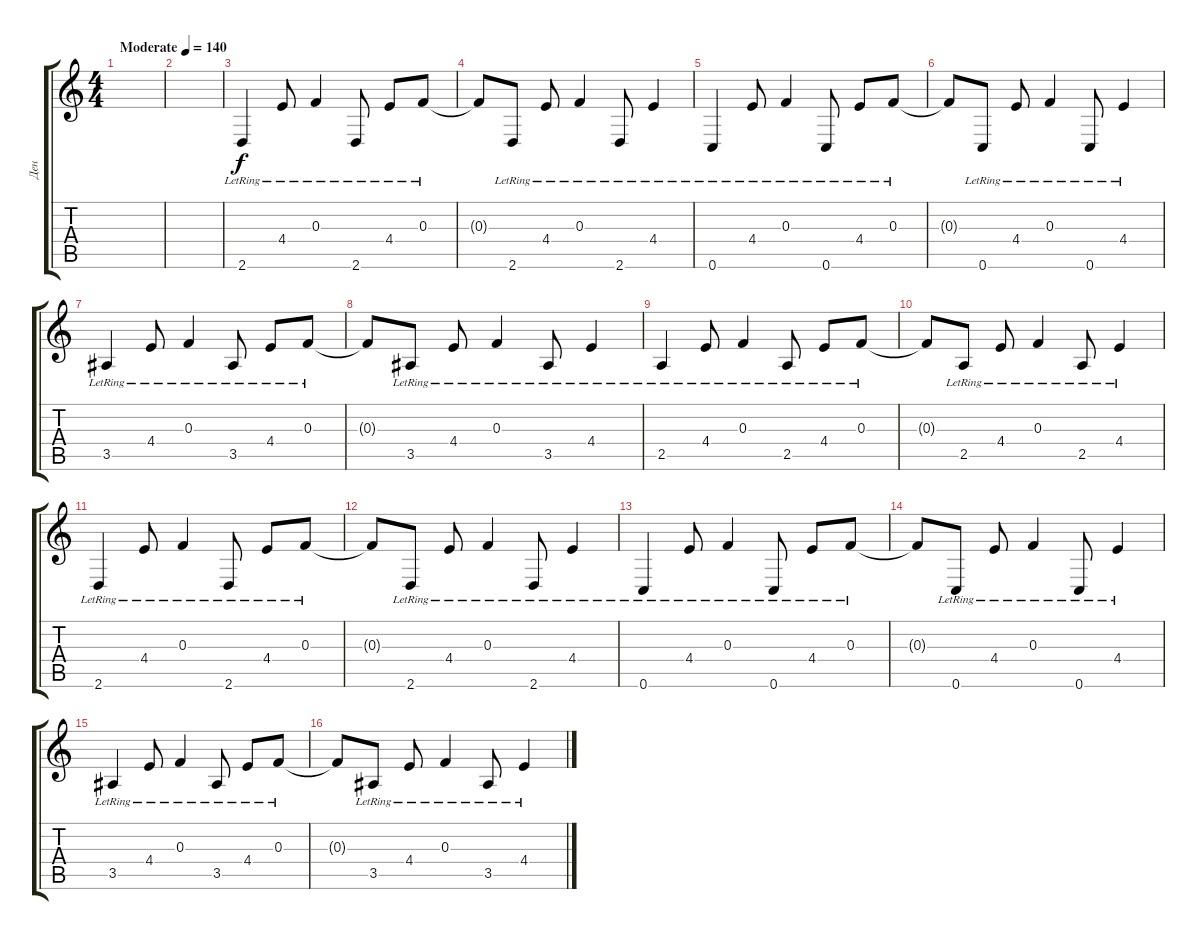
\track ("Ден" "Ден") {instrument electricguitarclean}
\staff {score tabs}
\tuning (D4 A3 F3 C3 G2 C2) {hide}
\ts (4 4)
\tempo (140 "Moderate")
\clef g2
\ks c
|
|
2.6{lr}.4 4.4{lr}.8 0.3{lr}.4 2.6{lr}.8 4.4{lr}.8 0.3{lr}.8 |
0.3{t}.8 2.6{lr}.8 4.4{lr}.8 0.3{lr}.4 2.6{lr}.8 4.4{lr}.4 |
0.6{lr}.4 4.4{lr}.8 0.3{lr}.4 0.6{lr}.8 4.4{lr}.8 0.3{lr}.8 |
0.3{t}.8 0.6{lr}.8 4.4{lr}.8 0.3{lr}.4 0.6{lr}.8 4.4{lr}.4 |
3.5{lr}.4 4.4{lr}.8 0.3{lr}.4 3.5{lr}.8 4.4{lr}.8 0.3{lr}.8 |
0.3{t}.8 3.5{lr}.8 4.4{lr}.8 0.3{lr}.4 3.5{lr}.8 4.4{lr}.4 |
2.5{lr}.4 4.4{lr}.8 0.3{lr}.4 2.5{lr}.8 4.4{lr}.8 0.3{lr}.8 |
0.3{t}.8 2.5{lr}.8 4.4{lr}.8 0.3{lr}.4 2.5{lr}.8 4.4{lr}.4 |
2.6{lr}.4 4.4{lr}.8 0.3{lr}.4 2.6{lr}.8 4.4{lr}.8 0.3{lr}.8 |
0.3{t}.8 2.6{lr}.8 4.4{lr}.8 0.3{lr}.4 2.6{lr}.8 4.4{lr}.4 |
0.6{lr}.4 4.4{lr}.8 0.3{lr}.4 0.6{lr}.8 4.4{lr}.8 0.3{lr}.8 |
0.3{t}.8 0.6{lr}.8 4.4{lr}.8 0.3{lr}.4 0.6{lr}.8 4.4{lr}.4 |
3.5{lr}.4 4.4{lr}.8 0.3{lr}.4 3.5{lr}.8 4.4{lr}.8 0.3{lr}.8 |
0.3{t}.8 3.5{lr}.8 4.4{lr}.8 0.3{lr}.4 3.5{lr}.8 4.4{lr}.4
